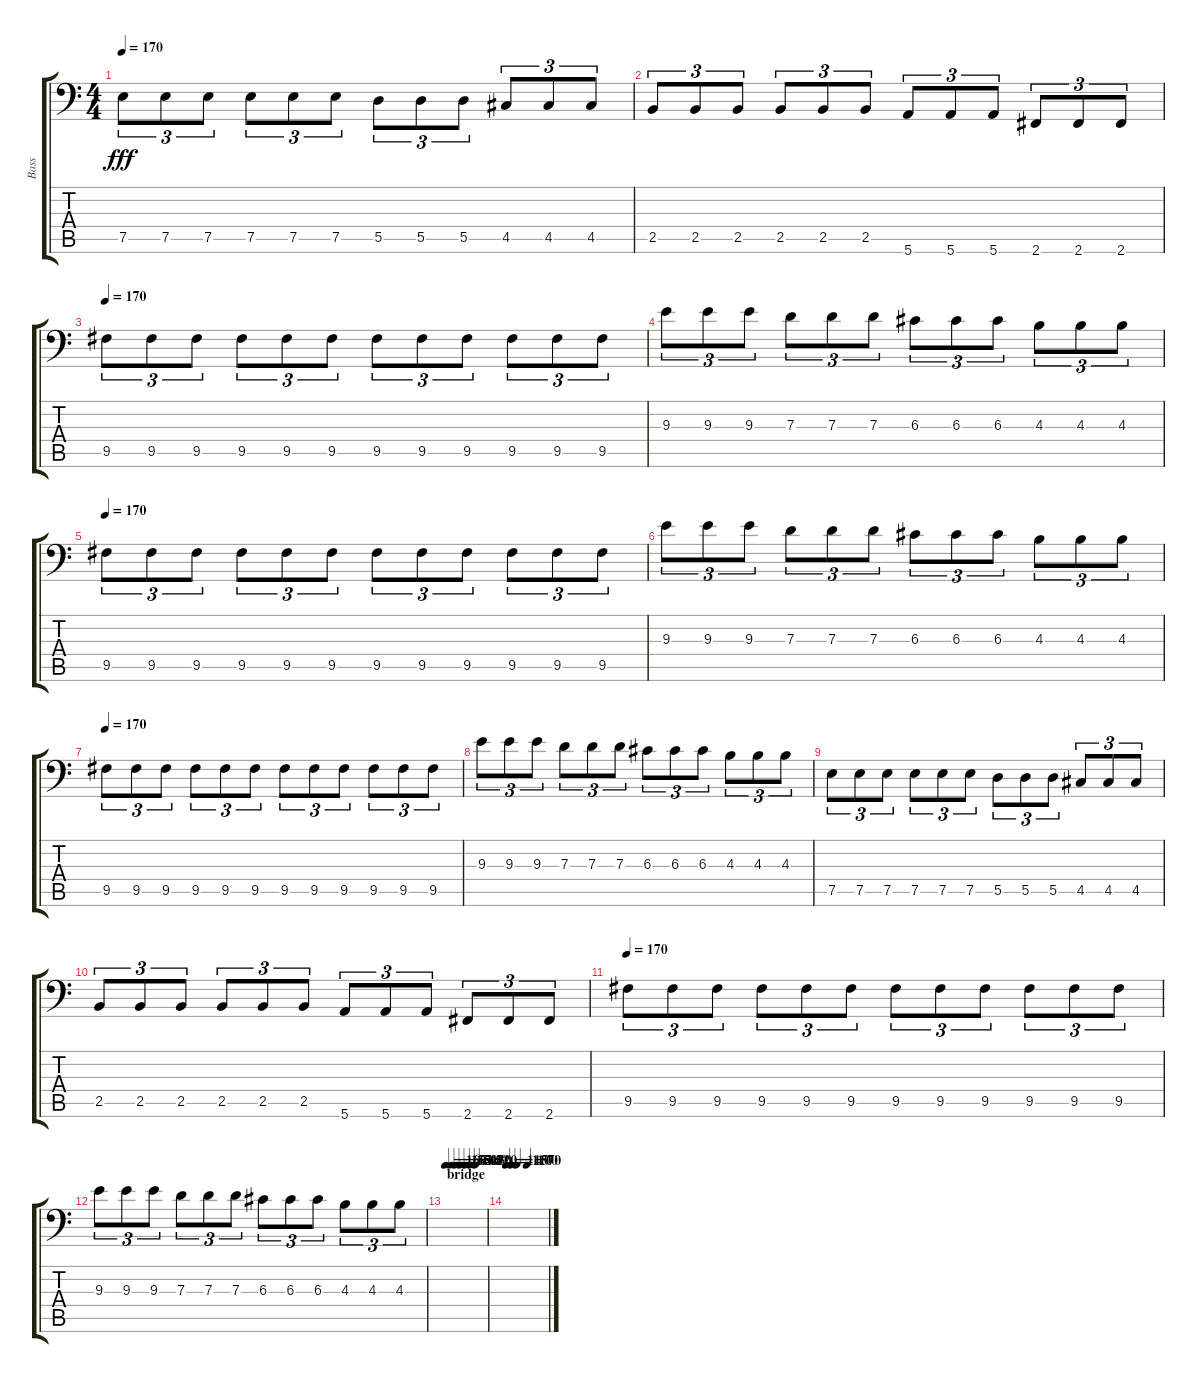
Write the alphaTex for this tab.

\track ("Bass" "Bass") {instrument electricbassfinger}
\staff {score tabs}
\tuning (E3 B2 G2 D2 A1 E1) {hide}
\ts (4 4)
\tempo 170
\clef f4
\ks c
7.5.8{tu (3 2) dy fff} 7.5.8{tu (3 2)} 7.5.8{tu (3 2)} 7.5.8{tu (3 2)} 7.5.8{tu (3 2)} 7.5.8{tu (3 2)} 5.5.8{tu (3 2)} 5.5.8{tu (3 2)} 5.5.8{tu (3 2)} 4.5.8{tu (3 2)} 4.5.8{tu (3 2)} 4.5.8{tu (3 2)} |
2.5.8{tu (3 2)} 2.5.8{tu (3 2)} 2.5.8{tu (3 2)} 2.5.8{tu (3 2)} 2.5.8{tu (3 2)} 2.5.8{tu (3 2)} 5.6.8{tu (3 2)} 5.6.8{tu (3 2)} 5.6.8{tu (3 2)} 2.6.8{tu (3 2)} 2.6.8{tu (3 2)} 2.6.8{tu (3 2)} |
\tempo 170
9.5.8{tu (3 2)} 9.5.8{tu (3 2)} 9.5.8{tu (3 2)} 9.5.8{tu (3 2)} 9.5.8{tu (3 2)} 9.5.8{tu (3 2)} 9.5.8{tu (3 2)} 9.5.8{tu (3 2)} 9.5.8{tu (3 2)} 9.5.8{tu (3 2)} 9.5.8{tu (3 2)} 9.5.8{tu (3 2)} |
9.3.8{tu (3 2)} 9.3.8{tu (3 2)} 9.3.8{tu (3 2)} 7.3.8{tu (3 2)} 7.3.8{tu (3 2)} 7.3.8{tu (3 2)} 6.3.8{tu (3 2)} 6.3.8{tu (3 2)} 6.3.8{tu (3 2)} 4.3.8{tu (3 2)} 4.3.8{tu (3 2)} 4.3.8{tu (3 2)} |
\tempo 170
9.5.8{tu (3 2)} 9.5.8{tu (3 2)} 9.5.8{tu (3 2)} 9.5.8{tu (3 2)} 9.5.8{tu (3 2)} 9.5.8{tu (3 2)} 9.5.8{tu (3 2)} 9.5.8{tu (3 2)} 9.5.8{tu (3 2)} 9.5.8{tu (3 2)} 9.5.8{tu (3 2)} 9.5.8{tu (3 2)} |
9.3.8{tu (3 2)} 9.3.8{tu (3 2)} 9.3.8{tu (3 2)} 7.3.8{tu (3 2)} 7.3.8{tu (3 2)} 7.3.8{tu (3 2)} 6.3.8{tu (3 2)} 6.3.8{tu (3 2)} 6.3.8{tu (3 2)} 4.3.8{tu (3 2)} 4.3.8{tu (3 2)} 4.3.8{tu (3 2)} |
\tempo 170
9.5.8{tu (3 2)} 9.5.8{tu (3 2)} 9.5.8{tu (3 2)} 9.5.8{tu (3 2)} 9.5.8{tu (3 2)} 9.5.8{tu (3 2)} 9.5.8{tu (3 2)} 9.5.8{tu (3 2)} 9.5.8{tu (3 2)} 9.5.8{tu (3 2)} 9.5.8{tu (3 2)} 9.5.8{tu (3 2)} |
9.3.8{tu (3 2)} 9.3.8{tu (3 2)} 9.3.8{tu (3 2)} 7.3.8{tu (3 2)} 7.3.8{tu (3 2)} 7.3.8{tu (3 2)} 6.3.8{tu (3 2)} 6.3.8{tu (3 2)} 6.3.8{tu (3 2)} 4.3.8{tu (3 2)} 4.3.8{tu (3 2)} 4.3.8{tu (3 2)} |
7.5.8{tu (3 2)} 7.5.8{tu (3 2)} 7.5.8{tu (3 2)} 7.5.8{tu (3 2)} 7.5.8{tu (3 2)} 7.5.8{tu (3 2)} 5.5.8{tu (3 2)} 5.5.8{tu (3 2)} 5.5.8{tu (3 2)} 4.5.8{tu (3 2)} 4.5.8{tu (3 2)} 4.5.8{tu (3 2)} |
2.5.8{tu (3 2)} 2.5.8{tu (3 2)} 2.5.8{tu (3 2)} 2.5.8{tu (3 2)} 2.5.8{tu (3 2)} 2.5.8{tu (3 2)} 5.6.8{tu (3 2)} 5.6.8{tu (3 2)} 5.6.8{tu (3 2)} 2.6.8{tu (3 2)} 2.6.8{tu (3 2)} 2.6.8{tu (3 2)} |
\tempo 170
9.5.8{tu (3 2)} 9.5.8{tu (3 2)} 9.5.8{tu (3 2)} 9.5.8{tu (3 2)} 9.5.8{tu (3 2)} 9.5.8{tu (3 2)} 9.5.8{tu (3 2)} 9.5.8{tu (3 2)} 9.5.8{tu (3 2)} 9.5.8{tu (3 2)} 9.5.8{tu (3 2)} 9.5.8{tu (3 2)} |
9.3.8{tu (3 2)} 9.3.8{tu (3 2)} 9.3.8{tu (3 2)} 7.3.8{tu (3 2)} 7.3.8{tu (3 2)} 7.3.8{tu (3 2)} 6.3.8{tu (3 2)} 6.3.8{tu (3 2)} 6.3.8{tu (3 2)} 4.3.8{tu (3 2)} 4.3.8{tu (3 2)} 4.3.8{tu (3 2)} |
\section ("" "bridge")
\tempo 160
\tempo (155 0.125)
\tempo (150 0.25)
\tempo (145 0.375)
\tempo (140 0.5)
\tempo (130 0.625)
\tempo (120 0.75)
|
\tempo 115
\tempo (110 0.125)
\tempo (100 0.25)
\tempo (70 0.5)
